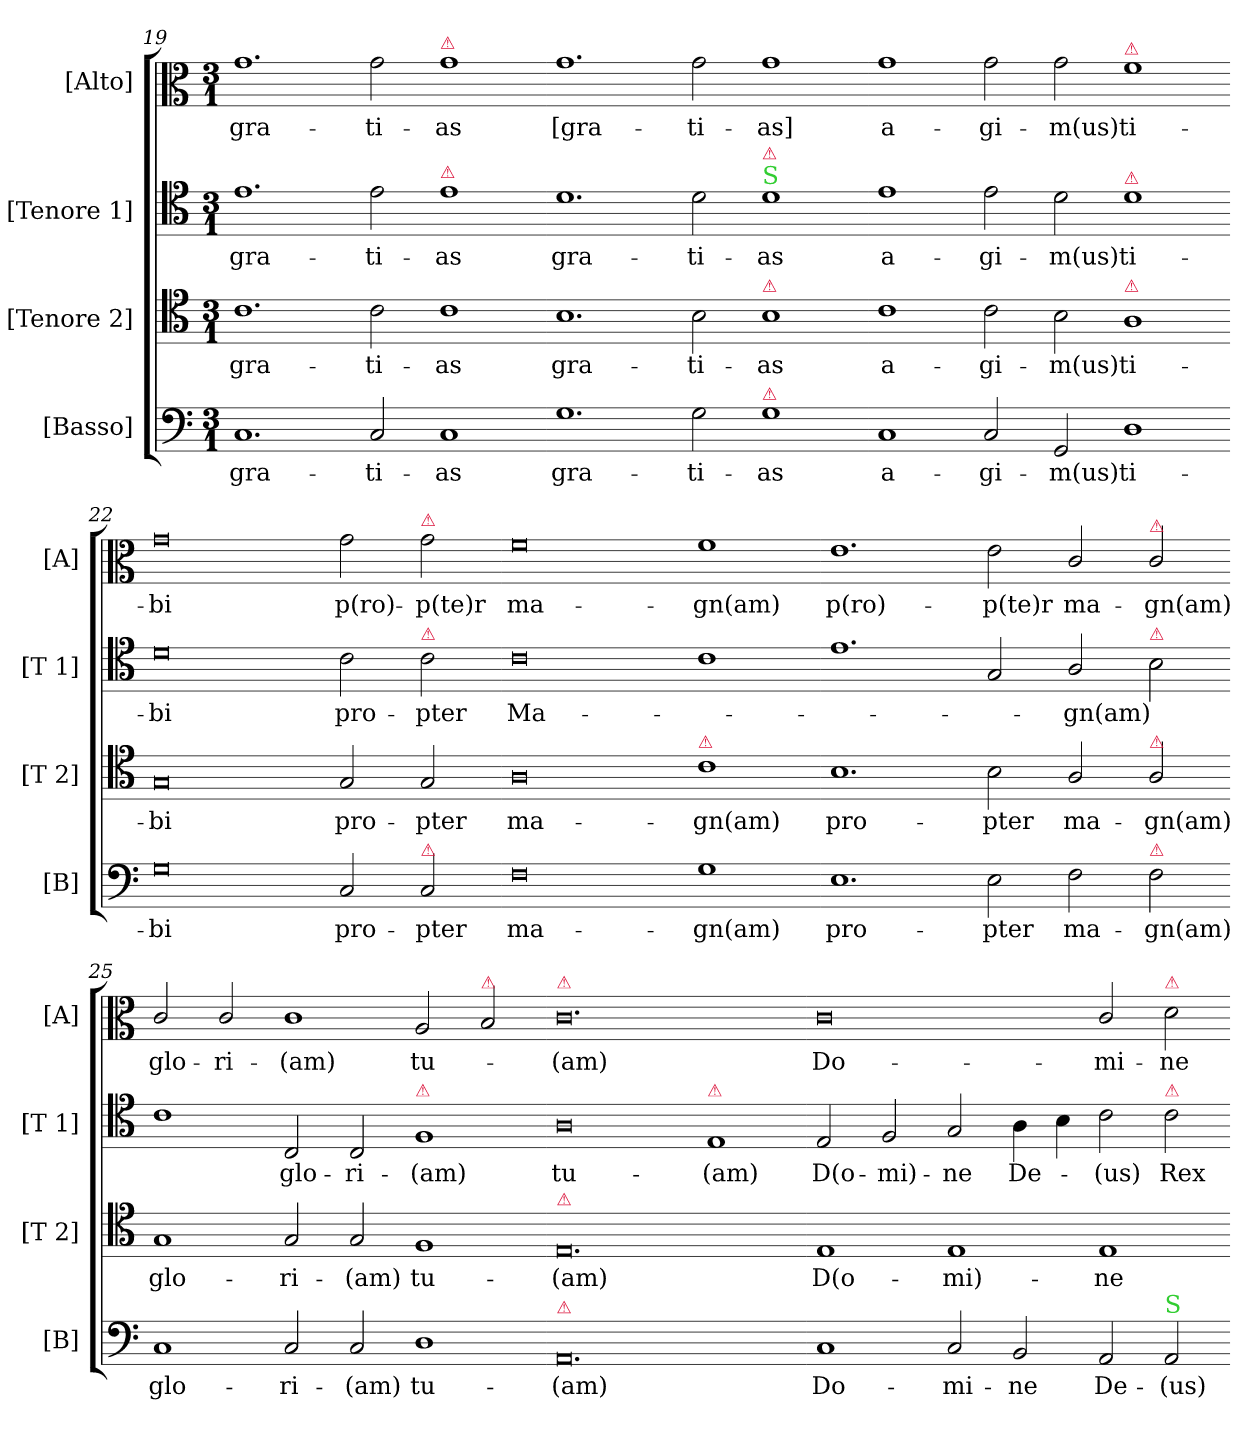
**kern	**text	**kern	**text	**kern	**text	**kern	**text
*part4	*part4	*part3	*part3	*part2	*part2	*part1	*part1
*staff4	*staff4	*staff3	*staff3	*staff2	*staff2	*staff1	*staff1
*I"[Basso]	*	*I"[Tenore 2]	*	*I"[Tenore 1]	*	*I"[Alto]	*
*I'[B]	*	*I'[T 2]	*	*I'[T 1]	*	*I'[A]	*
*clefF4	*	*clefC4	*	*clefC4	*	*clefC3	*
*k[]	*	*k[]	*	*k[]	*	*k[]	*
*M3/1	*	*M3/1	*	*M3/1	*	*M3/1	*
=19	=19	=19	=19	=19	=19	=19	=19
1.C	gra-	1.c	gra-	1.e	gra-	1.g	gra-
2C/	-ti-	2c\	-ti-	2e\	-ti-	2g\	-ti-
!	!	!	!	!	!	!LO:TX:a:color=crimson:t=⚠	!
!	!	!	!	!LO:TX:a:color=crimson:t=⚠	!	!	!
1C	-as	1c	-as	1e	-as	1g	-as
=20-	=20-	=20-	=20-	=20-	=20-	=20-	=20-
!	!LO:LY:i	!	!LO:LY:i	!	!	!	!
1.G	gra-	1.B	gra-	1.d	gra-	1.g	[gra-
!	!LO:LY:i	!	!LO:LY:i	!	!	!	!
2G\	-ti-	2B\	-ti-	2d\	-ti-	2g\	-ti-
!	!	!	!	!LO:TX:a:color=limegreen:t=S	!	!	!
!	!	!	!	!LO:TX:a:color=crimson:t=⚠	!	!	!
!	!	!LO:TX:a:color=crimson:t=⚠	!	!	!	!	!
!LO:TX:a:color=crimson:t=⚠	!	!	!	!	!	!	!
!	!LO:LY:i	!	!LO:LY:i	!	!	!	!
1G	-as	1B	-as	1d	-as	1g	-as]
=21-	=21-	=21-	=21-	=21-	=21-	=21-	=21-
1C	a-	1c	a-	1e	a-	1g	a-
2C/	-gi-	2c\	-gi-	2e\	-gi-	2g\	-gi-
2GG/	-m(us)	2B\	-m(us)	2d\	-m(us)	2g\	-m(us)
!	!	!	!	!	!	!LO:TX:a:color=crimson:t=⚠	!
!	!	!	!	!LO:TX:a:color=crimson:t=⚠	!	!	!
!	!	!LO:TX:a:color=crimson:t=⚠	!	!	!	!	!
1D	ti-	1A	ti-	1d	ti-	1f	ti-
=22-	=22-	=22-	=22-	=22-	=22-	=22-	=22-
0G	-bi	0G	-bi	0d	-bi	0g	-bi
2C/	pro-	2G/	pro-	2c\	pro-	2g\	p(ro)-
!	!	!	!	!	!	!LO:TX:a:color=crimson:t=⚠	!
!	!	!	!	!LO:TX:a:color=crimson:t=⚠	!	!	!
!LO:TX:a:color=crimson:t=⚠	!	!	!	!	!	!	!
2C/	-pter	2G/	-pter	2c\	-pter	2g\	-p(te)r
=23-	=23-	=23-	=23-	=23-	=23-	=23-	=23-
0F	ma-	0A	ma-	0c	Ma-	0f	ma-
!	!	!LO:TX:a:color=crimson:t=⚠	!	!	!	!	!
1G	-gn(am)	1c	-gn(am)	1c	.	1f	-gn(am)
=24-	=24-	=24-	=24-	=24-	=24-	=24-	=24-
!	!LO:LY:i	!	!LO:LY:i	!	!	!	!LO:LY:i
1.E	pro-	1.B	pro-	1.e	.	1.e	p(ro)-
!	!LO:LY:i	!	!LO:LY:i	!	!	!	!LO:LY:i
2E\	-pter	2B\	-pter	2G/	.	2e\	-p(te)r
!	!LO:LY:i	!	!LO:LY:i	!	!	!	!LO:LY:i
2F\	ma-	2A/	ma-	2A/	-gn(am)	2c/	ma-
!	!	!	!	!	!	!LO:TX:a:color=crimson:t=⚠	!
!	!	!	!	!LO:TX:a:color=crimson:t=⚠	!	!	!
!	!	!LO:TX:a:color=crimson:t=⚠	!	!	!	!	!
!LO:TX:a:color=crimson:t=⚠	!	!	!	!	!	!	!
!	!LO:LY:i	!	!LO:LY:i	!	!	!	!LO:LY:i
2F\	-gn(am)	2A/	-gn(am)	2B\	.	2c/	-gn(am)
=25-	=25-	=25-	=25-	=25-	=25-	=25-	=25-
1C	glo-	1G	glo-	1c	.	2c/	glo-
.	.	.	.	.	.	2c/	-ri-
2C/	-ri-	2G/	-ri-	2C/	glo-	1c	-(am)
2C/	-(am)	2G/	-(am)	2C/	-ri-	.	.
!	!	!	!	!LO:TX:a:color=crimson:t=⚠	!	!	!
1D	tu-	1F	tu-	1F	-(am)	2A/	tu-
!	!	!	!	!	!	!LO:TX:a:color=crimson:t=⚠	!
.	.	.	.	.	.	2B/	.
=26-	=26-	=26-	=26-	=26-	=26-	=26-	=26-
!	!	!	!	!	!	!LO:TX:a:color=crimson:t=⚠	!
!	!	!LO:TX:a:color=crimson:t=⚠	!	!	!	!	!
!LO:TX:a:color=crimson:t=⚠	!	!	!	!	!	!	!
0.AA	-(am)	0.E	-(am)	0A	tu-	0.c	-(am)
!	!	!	!	!LO:TX:a:color=crimson:t=⚠	!	!	!
.	.	.	.	1E	-(am)	.	.
=27-	=27-	=27-	=27-	=27-	=27-	=27-	=27-
1C	Do-	1E	D(o-	2E/	D(o-	0c	Do-
.	.	.	.	2F/	-mi)-	.	.
2C/	-mi-	1E	-mi)-	2G/	-ne	.	.
2BB/	-ne	.	.	4A\	De-	.	.
.	.	.	.	4B\	.	.	.
2AA/	De-	1E	-ne	2c\	-(us)	2c/	-mi-
!	!	!	!	!	!	!LO:TX:a:color=crimson:t=⚠	!
!	!	!	!	!LO:TX:a:color=crimson:t=⚠	!	!	!
!LO:TX:a:color=limegreen:t=S	!	!	!	!	!	!	!
2AA/	-(us)	.	.	2c\	Rex	2d\	-ne
=-	=-	=-	=-	=-	=-	=-	=-
*-	*-	*-	*-	*-	*-	*-	*-
